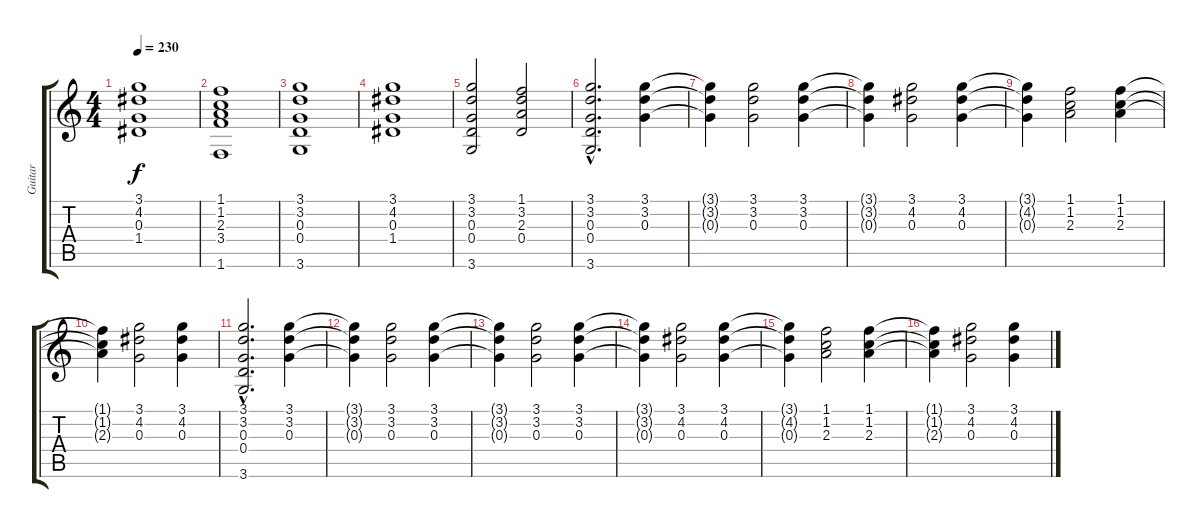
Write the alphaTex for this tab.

\track ("Guitar" "Guitar") {instrument acousticguitarnylon}
\staff {score tabs}
\tuning (E4 B3 G3 D3 A2 E2) {hide}
\ts (4 4)
\tempo 230
\clef g2
\ks c
(3.1 4.2 0.3 1.4).1{dy f} |
(1.1 1.2 2.3 3.4 1.6).1 |
(3.1 3.2 0.3 0.4 3.6).1 |
(3.1 4.2 0.3 1.4).1 |
(3.1 3.2 0.3 0.4 3.6).2 (1.1 3.2 2.3 0.4).2 |
(3.1{hac} 3.2{hac} 0.3{hac} 0.4{hac} 3.6{hac}).2{d} (3.1 3.2 0.3).4 |
(3.1{t} 3.2{t} 0.3{t}).4 (3.1 3.2 0.3).2 (3.1 3.2 0.3).4 |
(3.1{t} 3.2{t} 0.3{t}).4 (3.1 4.2 0.3).2 (3.1 4.2 0.3).4 |
(3.1{t} 4.2{t} 0.3{t}).4 (1.1 1.2 2.3).2 (1.1 1.2 2.3).4 |
(1.1{t} 1.2{t} 2.3{t}).4 (3.1 4.2 0.3).2 (3.1 4.2 0.3).4 |
(3.1{hac} 3.2{hac} 0.3{hac} 0.4{hac} 3.6{hac}).2{d} (3.1 3.2 0.3).4 |
(3.1{t} 3.2{t} 0.3{t}).4 (3.1 3.2 0.3).2 (3.1 3.2 0.3).4 |
(3.1{t} 3.2{t} 0.3{t}).4 (3.1 3.2 0.3).2 (3.1 3.2 0.3).4 |
(3.1{t} 3.2{t} 0.3{t}).4 (3.1 4.2 0.3).2 (3.1 4.2 0.3).4 |
(3.1{t} 4.2{t} 0.3{t}).4 (1.1 1.2 2.3).2 (1.1 1.2 2.3).4 |
(1.1{t} 1.2{t} 2.3{t}).4 (3.1 4.2 0.3).2 (3.1 4.2 0.3).4
